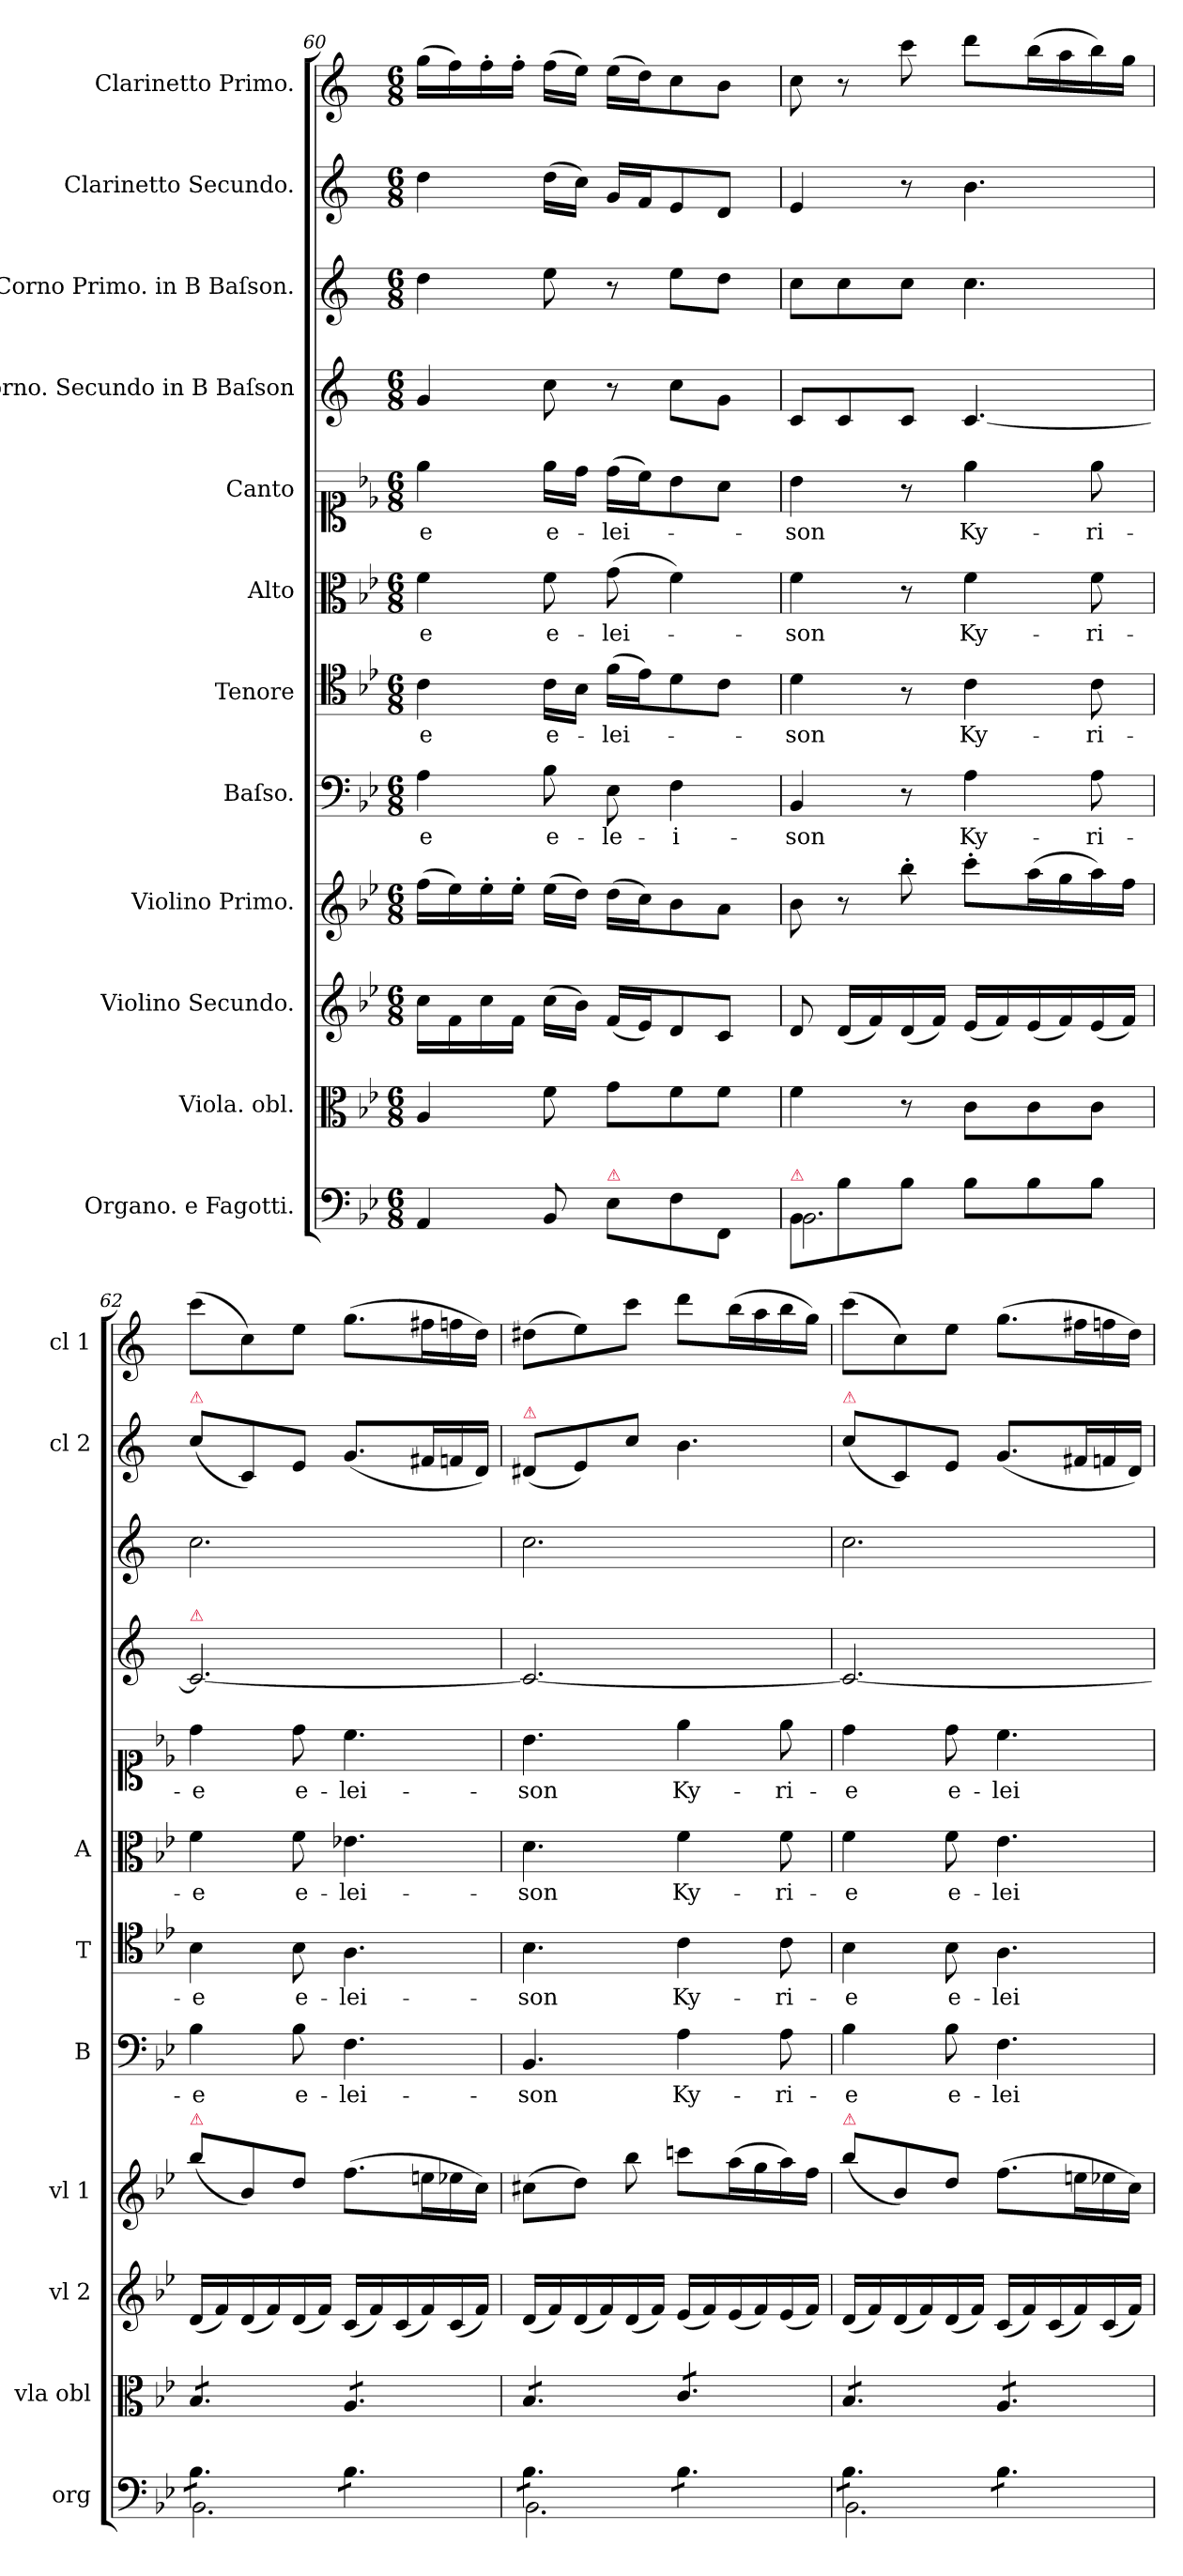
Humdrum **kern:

**kern	**dynam	**kern	**dynam	**kern	**dynam	**kern	**dynam	**kern	**text	**kern	**text	**kern	**text	**kern	**text	**dynam	**kern	**dynam	**kern	**dynam	**kern	**dynam	**kern	**dynam
*part12	*part12	*part11	*part11	*part10	*part10	*part9	*part9	*part8	*part8	*part7	*part7	*part6	*part6	*part5	*part5	*part5	*part4	*part4	*part3	*part3	*part2	*part2	*part1	*part1
*staff12	*staff12	*staff11	*staff11	*staff10	*staff10	*staff9	*staff9	*staff8	*staff8	*staff7	*staff7	*staff6	*staff6	*staff5	*staff5	*staff5	*staff4	*staff4	*staff3	*staff3	*staff2	*staff2	*staff1	*staff1
*I"Organo. e Fagotti.	*	*I"Viola. obl.	*	*I"Violino Secundo.	*	*I"Violino Primo.	*	*I"Baſso.	*	*I"Tenore	*	*I"Alto	*	*I"Canto	*	*	*I"Corno. Secundo in B Baſson	*	*I"Corno Primo. in B Baſson.	*	*I"Clarinetto Secundo.	*	*I"Clarinetto Primo.	*
*I'org	*	*I'vla obl	*	*I'vl 2	*	*I'vl 1	*	*I'B	*	*I'T	*	*I'A	*	*	*	*	*	*	*	*	*I'cl 2	*	*I'cl 1	*
*clefF4	*	*clefC3	*	*clefG2	*	*clefG2	*	*clefF4	*	*clefC4	*	*clefC3	*	*clefC1	*	*	*clefG2	*	*clefG2	*	*clefG2	*	*clefG2	*
*	*	*	*	*	*	*	*	*	*	*	*	*	*	*	*	*	*ITrd1c2	*	*ITrd1c2	*	*ITrd1c2	*	*ITrd1c2	*
*k[b-e-]	*	*k[b-e-]	*	*k[b-e-]	*	*k[b-e-]	*	*k[b-e-]	*	*k[b-e-]	*	*k[b-e-]	*	*k[b-e-]	*	*	*k[b-e-]	*	*k[b-e-]	*	*k[b-e-]	*	*k[b-e-]	*
*B-:	*	*B-:	*	*B-:	*	*B-:	*	*B-:	*	*B-:	*	*B-:	*	*B-:	*	*	*B-:	*	*B-:	*	*B-:	*	*B-:	*
*M6/8	*	*M6/8	*	*M6/8	*	*M6/8	*	*M6/8	*	*M6/8	*	*M6/8	*	*M6/8	*	*	*M6/8	*	*M6/8	*	*M6/8	*	*M6/8	*
=60	=60	=60	=60	=60	=60	=60	=60	=60	=60	=60	=60	=60	=60	=60	=60	=60	=60	=60	=60	=60	=60	=60	=60	=60
!	!	!	!	!	!LO:DY:rj	!	!	!	!	!	!	!	!	!	!	!	!	!	!	!	!	!	!	!
*	*	*	*	*	*	*	*	*	*	*	*	*	*	*	*	*	*^	*	*	*	*	*	*	*
4AA/	forto	4A/	.	16cc\LL	fort	(16ff\LL	forto	4A\	-e	4c\	-e	4f\	-e	4ee-\	-e	.	4f/	4..ryy	.	4cc\	.	4cc\	fort	(16ff\LL	fort
.	.	.	.	16f\	.	16ee-\)	.	.	.	.	.	.	.	.	.	.	.	.	.	.	.	.	.	16ee-\)	.
.	.	.	.	16cc\	.	16ee-'\	.	.	.	.	.	.	.	.	.	.	.	.	.	.	.	.	.	16ee-'\	.
.	.	.	.	16f\JJ	.	16ee-'\JJ	.	.	.	.	.	.	.	.	.	.	.	.	.	.	.	.	.	16ee-'\JJ	.
8BB-/	.	8f\	fort	(16cc\LL	.	(16ee-\LL	.	8B-\	e-	16c\LL	e-	8f\	e-	16ee-\LL	e-	.	8b-\	.	.	8dd\	fort	(16cc\LL	.	(16ee-\LL	.
.	.	.	.	16b-\JJ)	.	16dd\JJ)	.	.	.	16B-\JJ	.	.	.	16dd\JJ	.	.	.	.	.	.	.	16b-\JJ)	.	16dd\JJ)	.
!LO:TX:a:color=crimson:t=⚠	!	!	!	!	!	!	!	!	!	!	!	!	!	!	!	!	!	!	!	!	!	!	!	!	!
!	!	!	!	!	!	!	!	!	!	!	!	!	!	!	!	!LO:DY:a	!	!	!	!	!	!	!	!	!
8E-\L	.	8g\L	.	(16f/LL	.	(16dd\LL	.	8E-\	-le-	(16f\LL	-lei-	(8g\	-lei-	(16dd\LL	-lei-	forte	8r	.	.	8r	.	16f/LL	.	(16dd\LL	.
.	.	.	.	16e-/J)	.	16cc\J)	.	.	.	16e-\J)	.	.	.	16cc\J)	.	.	.	4ryy	fort	.	.	16e-/J	.	16cc\J)	.
8F\	.	8f\	.	8d/	.	8b-\	.	4F\	-i-	8d\	.	4f\)	.	8b-\	.	.	8b-\L	.	.	8dd\L	.	8d/	.	8b-\	.
8FF/J	.	8f\J	.	8c/J	.	8a\J	.	.	.	8c\J	.	.	.	8a\J	.	.	8f\J	.	.	8cc\J	.	8c/J	.	8a\J	.
.	.	.	.	.	.	.	.	.	.	.	.	.	.	.	.	.	.	16ryy	.	.	.	.	.	.	.
=61	=61	=61	=61	=61	=61	=61	=61	=61	=61	=61	=61	=61	=61	=61	=61	=61	=61	=61	=61	=61	=61	=61	=61	=61	=61
*^	*	*	*	*	*	*	*	*	*	*	*	*	*	*	*	*	*	*	*	*	*	*	*	*	*
!LO:TX:a:color=crimson:t=⚠	!	!	!	!	!	!	!	!	!	!	!	!	!	!	!	!	!	!	!	!	!	!	!	!	!	!
*	*	*	*	*	*	*	*	*	*	*	*	*	*	*	*	*	*	*v	*v	*	*	*	*	*	*	*
8BB-/L	2.BB-\	.	4f\	.	8d/	.	8b-\	.	4BB-/	-son	4d\	-son	4f\	-son	4b-\	-son	.	8B-/L	.	8b-\L	.	4d/	.	8b-\	.
8B-\	.	.	.	.	(16d/LL	.	8r	.	.	.	.	.	.	.	.	.	.	8B-/	.	8b-\	.	.	.	8r	.
.	.	.	.	.	16f/)	.	.	.	.	.	.	.	.	.	.	.	.	.	.	.	.	.	.	.	.
8B-\J	.	.	8r	.	(16d/	.	8bb-'\	.	8r	.	8r	.	8r	.	8r	.	.	8B-/J	.	8b-\J	.	8r	.	8bb-\	.
.	.	.	.	.	16f/JJ)	.	.	.	.	.	.	.	.	.	.	.	.	.	.	.	.	.	.	.	.
8B-\L	.	.	8c\L	.	(16e-/LL	.	8ccc'\L	.	4A\	Ky-	4c\	Ky-	4f\	Ky-	4ee-\	Ky-	.	[>4.B-/	.	4.b-\	.	4.a\	.	8ccc\L	.
.	.	.	.	.	16f/)	.	.	.	.	.	.	.	.	.	.	.	.	.	.	.	.	.	.	.	.
8B-\	.	.	8c\	.	(16e-/	.	(16aa\L	.	.	.	.	.	.	.	.	.	.	.	.	.	.	.	.	(16aa\L	.
.	.	.	.	.	16f/)	.	16gg\	.	.	.	.	.	.	.	.	.	.	.	.	.	.	.	.	16gg\	.
8B-\J	.	.	8c\J	.	(16e-/	.	16aa\)	.	8A\	-ri-	8c\	-ri-	8f\	-ri-	8ee-\	-ri-	.	.	.	.	.	.	.	16aa\)	.
.	.	.	.	.	16f/JJ)	.	16ff\JJ	.	.	.	.	.	.	.	.	.	.	.	.	.	.	.	.	16ff\JJ	.
=62	=62	=62	=62	=62	=62	=62	=62	=62	=62	=62	=62	=62	=62	=62	=62	=62	=62	=62	=62	=62	=62	=62	=62	=62	=62
!	!	!	!	!	!	!	!	!	!	!	!	!	!	!	!	!	!	!	!	!	!	!LO:TX:a:color=crimson:t=⚠	!	!	!
!	!	!	!	!	!	!	!	!	!	!	!	!	!	!	!	!	!	!LO:TX:a:color=crimson:t=⚠	!	!	!	!	!	!	!
!	!	!	!	!	!	!	!LO:TX:a:color=crimson:t=⚠	!	!	!	!	!	!	!	!	!	!	!	!	!	!	!	!	!	!
*tremolo	*	*	*	*	*	*	*	*	*	*	*	*	*	*	*	*	*	*	*	*	*	*	*	*	*
*	*	*	*tremolo	*	*	*	*	*	*	*	*	*	*	*	*	*	*	*	*	*	*	*	*	*	*
8B-\L	2.BB-\	.	8B-/L	.	(16d/LL	.	(>8bb-\L	.	4B-\	-e	4B-\	-e	4f\	-e	4dd\	-e	.	2.B-/_>	.	2.b-\	.	(8b-\L	.	(8bb-\L	.
.	.	.	.	.	16f/)	.	.	.	.	.	.	.	.	.	.	.	.	.	.	.	.	.	.	.	.
8B-\	.	.	8B-/	.	(16d/	.	8b-/)	.	.	.	.	.	.	.	.	.	.	.	.	.	.	8B-/)	.	8b-\)	.
.	.	.	.	.	16f/)	.	.	.	.	.	.	.	.	.	.	.	.	.	.	.	.	.	.	.	.
8B-\J	.	.	8B-/J	.	(16d/	.	8dd/J	.	8B-\	e-	8B-\	e-	8f\	e-	8dd\	e-	.	.	.	.	.	8d/J	.	8dd\J	.
.	.	.	.	.	16f/JJ)	.	.	.	.	.	.	.	.	.	.	.	.	.	.	.	.	.	.	.	.
8B-\L	.	.	8A/L	.	(16c/LL	.	(8.ff\L	.	4.F\	-lei-	4.A\	-lei-	4.e-X\	-lei-	4.cc\	-lei-	.	.	.	.	.	(8.f/L	.	(8.ff\L	.
.	.	.	.	.	16f/)	.	.	.	.	.	.	.	.	.	.	.	.	.	.	.	.	.	.	.	.
8B-\	.	.	8A/	.	(16c/	.	.	.	.	.	.	.	.	.	.	.	.	.	.	.	.	.	.	.	.
.	.	.	.	.	16f/)	.	16een\L	.	.	.	.	.	.	.	.	.	.	.	.	.	.	16en/L	.	16een\L	.
8B-\J	.	.	8A/J	.	(16c/	.	16ee-X\	.	.	.	.	.	.	.	.	.	.	.	.	.	.	16e-X/	.	16ee-X\	.
.	.	.	.	.	16f/JJ)	.	16cc\JJ)	.	.	.	.	.	.	.	.	.	.	.	.	.	.	16c/JJ)	.	16cc\JJ)	.
=63	=63	=63	=63	=63	=63	=63	=63	=63	=63	=63	=63	=63	=63	=63	=63	=63	=63	=63	=63	=63	=63	=63	=63	=63	=63
!	!	!	!	!	!	!	!	!	!	!	!	!	!	!	!	!	!	!	!	!	!	!LO:TX:a:color=crimson:t=⚠	!	!	!
8B-\L	2.BB-\	.	8B-/L	.	(16d/LL	.	(8cc#X\L	.	4.BB-/	-son	4.B-\	-son	4.d\	-son	4.b-\	-son	.	2.B-/_>	.	2.b-\	.	(8c#X/L	.	(8cc#X\L	.
.	.	.	.	.	16f/)	.	.	.	.	.	.	.	.	.	.	.	.	.	.	.	.	.	.	.	.
8B-\	.	.	8B-/	.	(16d/	.	8dd\J)	.	.	.	.	.	.	.	.	.	.	.	.	.	.	8d/)	.	8dd\)	.
.	.	.	.	.	16f/)	.	.	.	.	.	.	.	.	.	.	.	.	.	.	.	.	.	.	.	.
8B-\J	.	.	8B-/J	.	(16d/	.	8bb-\	.	.	.	.	.	.	.	.	.	.	.	.	.	.	8b-\J	.	8bb-\J	.
.	.	.	.	.	16f/JJ)	.	.	.	.	.	.	.	.	.	.	.	.	.	.	.	.	.	.	.	.
8B-\L	.	.	8c/L	.	(16e-/LL	.	8cccn\L	.	4A\	Ky-	4c\	Ky-	4f\	Ky-	4ee-\	Ky-	.	.	.	.	.	4.a\	.	8ccc\L	.
.	.	.	.	.	16f/)	.	.	.	.	.	.	.	.	.	.	.	.	.	.	.	.	.	.	.	.
8B-\	.	.	8c/	.	(16e-/	.	(16aa\L	.	.	.	.	.	.	.	.	.	.	.	.	.	.	.	.	(16aa\L	.
.	.	.	.	.	16f/)	.	16gg\	.	.	.	.	.	.	.	.	.	.	.	.	.	.	.	.	16gg\	.
8B-\J	.	.	8c/J	.	(16e-/	.	16aa\)	.	8A\	-ri-	8c\	-ri-	8f\	-ri-	8ee-\	-ri-	.	.	.	.	.	.	.	16aa\	.
.	.	.	.	.	16f/JJ)	.	16ff\JJ	.	.	.	.	.	.	.	.	.	.	.	.	.	.	.	.	16ff\JJ)	.
=64	=64	=64	=64	=64	=64	=64	=64	=64	=64	=64	=64	=64	=64	=64	=64	=64	=64	=64	=64	=64	=64	=64	=64	=64	=64
!	!	!	!	!	!	!	!	!	!	!	!	!	!	!	!	!	!	!	!	!	!	!LO:TX:a:color=crimson:t=⚠	!	!	!
!	!	!	!	!	!	!	!LO:TX:a:color=crimson:t=⚠	!	!	!	!	!	!	!	!	!	!	!	!	!	!	!	!	!	!
8B-\L	2.BB-\	.	8B-/L	.	(16d/LL	.	(>8bb-\L	.	4B-\	-e	4B-\	-e	4f\	-e	4dd\	-e	.	2.B-/_	.	2.b-\	.	(8b-\L	.	(8bb-\L	.
.	.	.	.	.	16f/)	.	.	.	.	.	.	.	.	.	.	.	.	.	.	.	.	.	.	.	.
8B-\	.	.	8B-/	.	(16d/	.	8b-/)	.	.	.	.	.	.	.	.	.	.	.	.	.	.	8B-/)	.	8b-\)	.
.	.	.	.	.	16f/)	.	.	.	.	.	.	.	.	.	.	.	.	.	.	.	.	.	.	.	.
8B-\J	.	.	8B-/J	.	(16d/	.	8dd/J	.	8B-\	e-	8B-\	e-	8f\	e-	8dd\	e-	.	.	.	.	.	8d/J	.	8dd\J	.
.	.	.	.	.	16f/JJ)	.	.	.	.	.	.	.	.	.	.	.	.	.	.	.	.	.	.	.	.
8B-\L	.	.	8A/L	.	(16c/LL	.	(8.ff\L	.	4.F\	-lei-	4.A\	-lei-	4.e-\	-lei-	4.cc\	-lei-	.	.	.	.	.	(8.f/L	.	(8.ff\L	.
.	.	.	.	.	16f/)	.	.	.	.	.	.	.	.	.	.	.	.	.	.	.	.	.	.	.	.
8B-\	.	.	8A/	.	(16c/	.	.	.	.	.	.	.	.	.	.	.	.	.	.	.	.	.	.	.	.
.	.	.	.	.	16f/)	.	16een\L	.	.	.	.	.	.	.	.	.	.	.	.	.	.	16en/L	.	16een\L	.
8B-\J	.	.	8A/J	.	(16c/	.	16ee-X\	.	.	.	.	.	.	.	.	.	.	.	.	.	.	16e-X/	.	16ee-X\	.
*	*	*	*Xtremolo	*	*	*	*	*	*	*	*	*	*	*	*	*	*	*	*	*	*	*	*	*	*
*Xtremolo	*	*	*	*	*	*	*	*	*	*	*	*	*	*	*	*	*	*	*	*	*	*	*	*	*
.	.	.	.	.	16f/JJ)	.	16cc\JJ)	.	.	.	.	.	.	.	.	.	.	.	.	.	.	16c/JJ)	.	16cc\JJ)	.
*v	*v	*	*	*	*	*	*	*	*	*	*	*	*	*	*	*	*	*	*	*	*	*	*	*	*
=	=	=	=	=	=	=	=	=	=	=	=	=	=	=	=	=	=	=	=	=	=	=	=	=
*-	*-	*-	*-	*-	*-	*-	*-	*-	*-	*-	*-	*-	*-	*-	*-	*-	*-	*-	*-	*-	*-	*-	*-	*-
